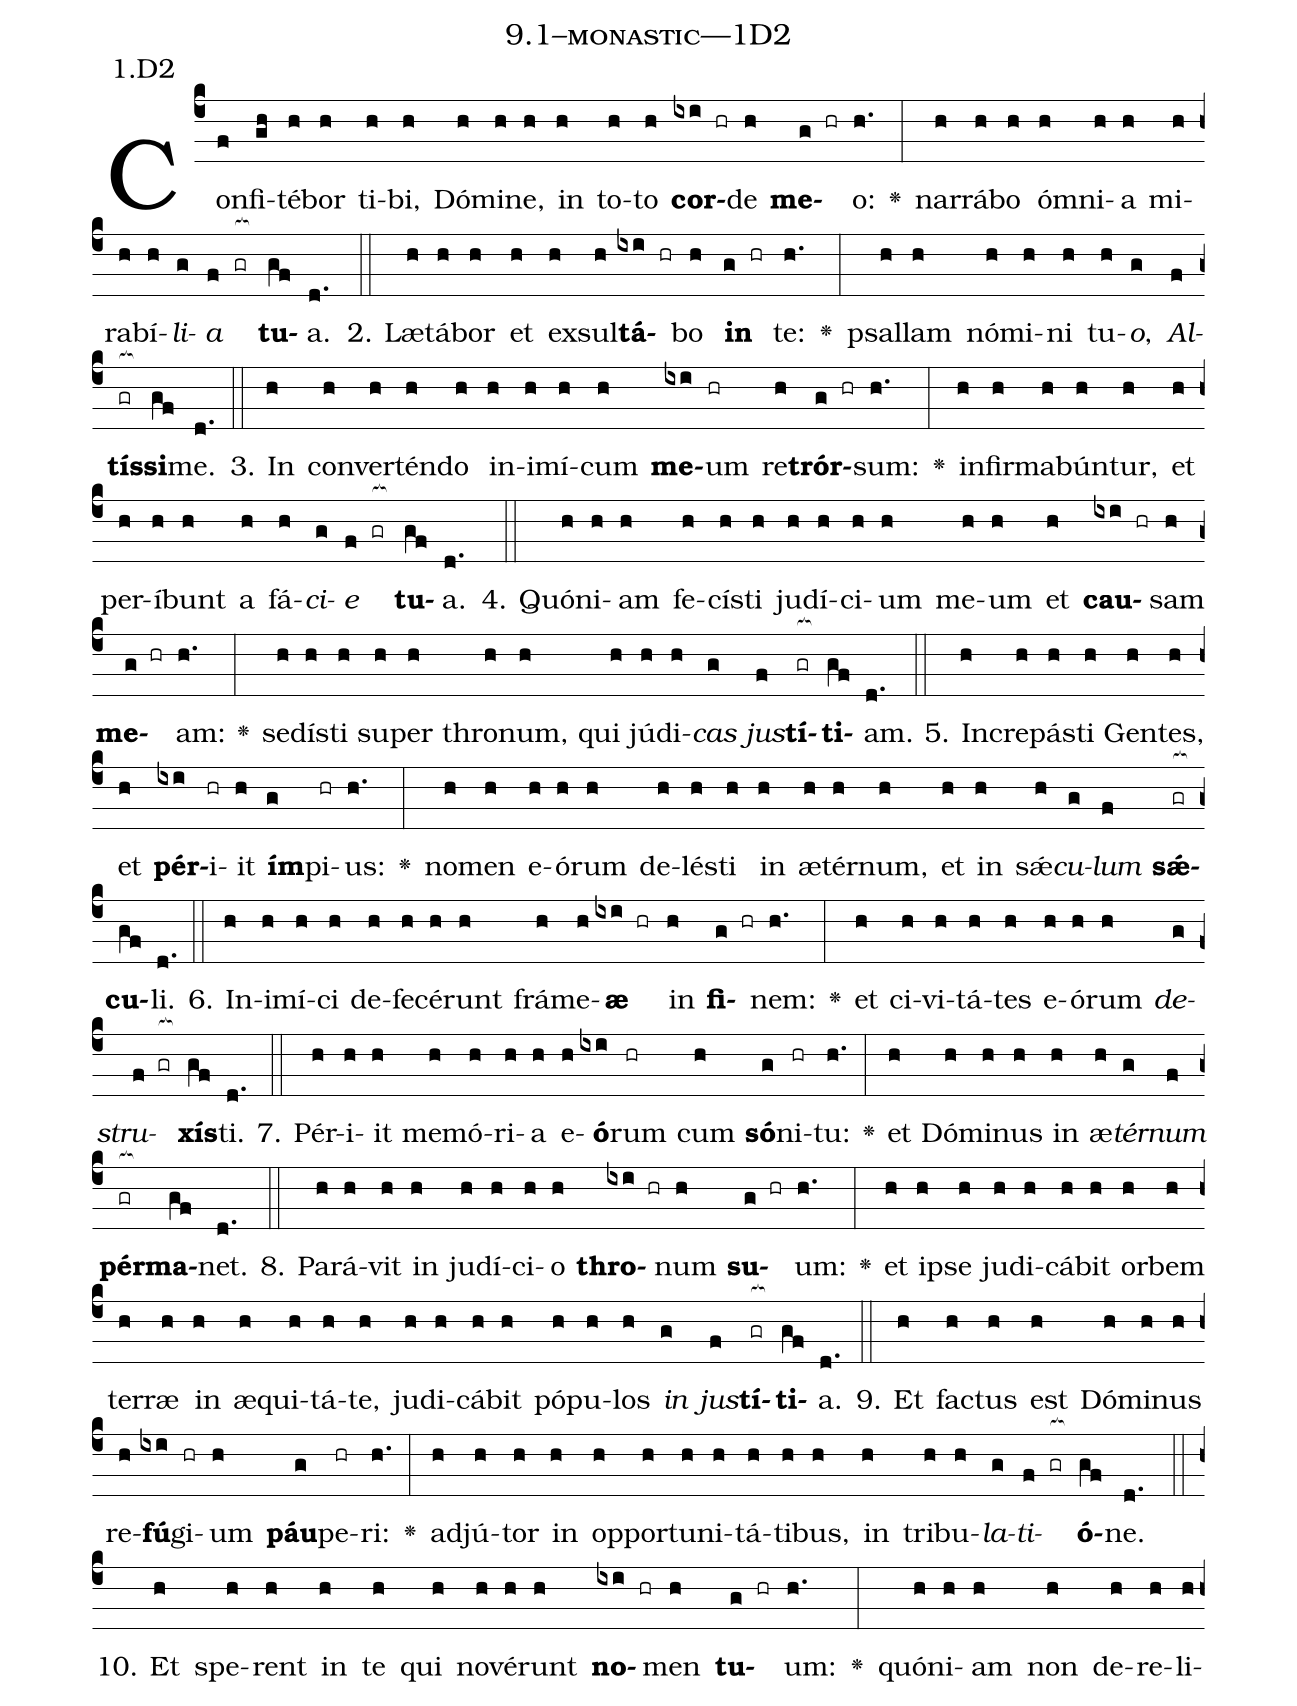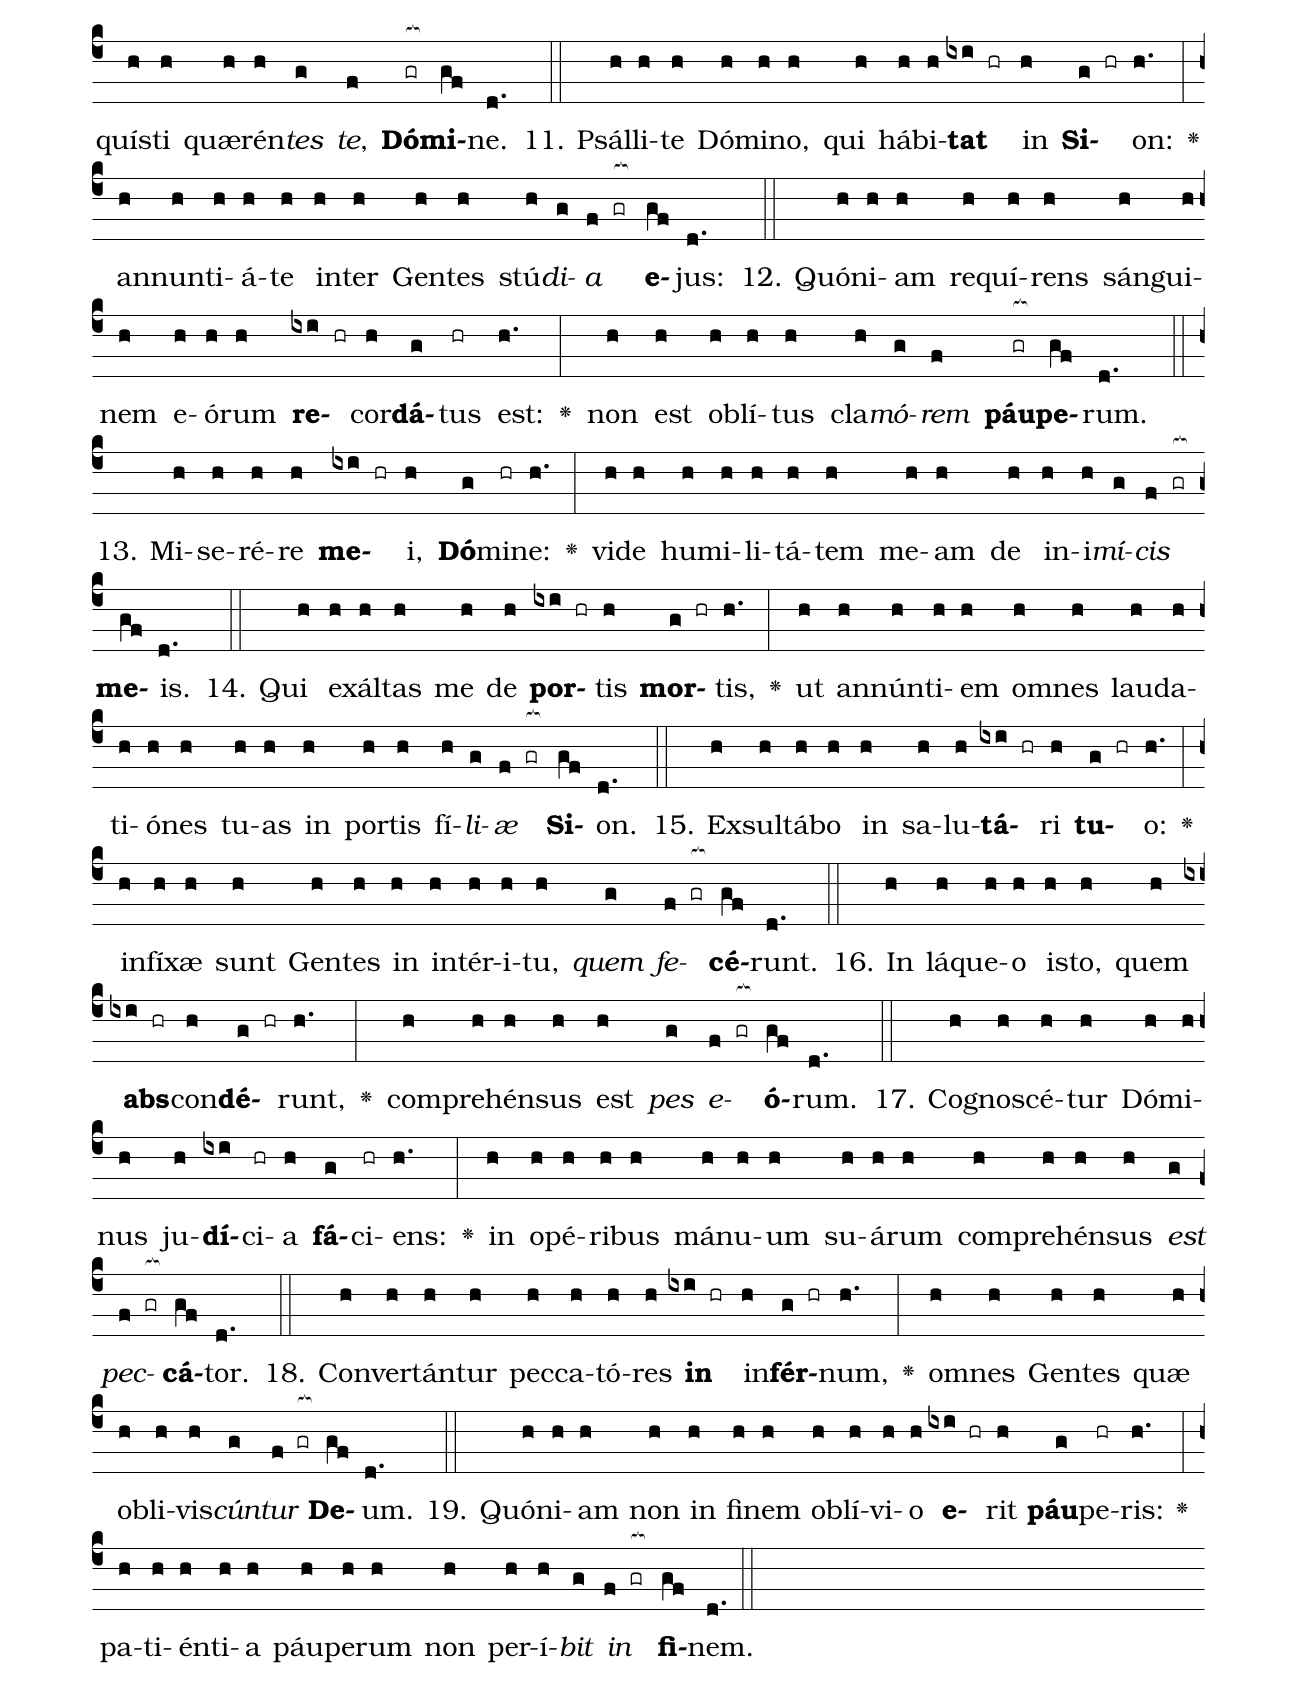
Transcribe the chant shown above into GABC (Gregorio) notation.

name: 9.1--monastic---1D2;
annotation: 1.D2;
%%
(c4)Con(f)fi(gh)té(h)bor(h) ti(h)bi,(h) Dó(h)mi(h)ne,(h) in(h) to(h)to(h) <b>cor</b>(ixi hr)de(h) <b>me</b>(g hr)o:(h.) <v>\greheightstar</v>(:) nar(h)rá(h)bo(h) óm(h)ni(h)a(h) mi(h)ra(h)bí(h)<i>li</i>(g)<i>a</i>(f gr[ocb:1{]) <b>tu</b>(gf[ocb:0}])a.(d.) (::)
2. Læ(h)tá(h)bor(h) et(h) ex(h)sul(h)<b>tá</b>(ixi hr)bo(h) <b>in</b>(g hr) te:(h.) <v>\greheightstar</v>(:) psal(h)lam(h) nó(h)mi(h)ni(h) tu(h)<i>o</i>,(g) <i>Al</i>(f)<b>tís</b>(gr[ocb:1{])<b>si</b>(gf[ocb:0}])me.(d.) (::)
3. In(h) con(h)ver(h)tén(h)do(h) in(h)i(h)mí(h)cum(h) <b>me</b>(ixi)um(hr) re(h)<b>trór</b>(g hr)sum:(h.) <v>\greheightstar</v>(:) in(h)fir(h)ma(h)bún(h)tur,(h) et(h) per(h)í(h)bunt(h) a(h) fá(h)<i>ci</i>(g)<i>e</i>(f gr[ocb:1{]) <b>tu</b>(gf[ocb:0}])a.(d.) (::)
4. Quón(h)i(h)am(h) fe(h)cís(h)ti(h) ju(h)dí(h)ci(h)um(h) me(h)um(h) et(h) <b>cau</b>(ixi hr)sam(h) <b>me</b>(g hr)am:(h.) <v>\greheightstar</v>(:) se(h)dís(h)ti(h) su(h)per(h) thro(h)num,(h) qui(h) jú(h)di(h)<i>cas</i>(g) <i>jus</i>(f)<b>tí</b>(gr[ocb:1{])<b>ti</b>(gf[ocb:0}])am.(d.) (::)
5. In(h)cre(h)pás(h)ti(h) Gen(h)tes,(h) et(h) <b>pér</b>(ixi)i(hr)it(h) <b>ím</b>(g)pi(hr)us:(h.) <v>\greheightstar</v>(:) no(h)men(h) e(h)ó(h)rum(h) de(h)lés(h)ti(h) in(h) æ(h)tér(h)num,(h) et(h) in(h) sǽ(h)<i>cu</i>(g)<i>lum</i>(f) <b>sǽ</b>(gr[ocb:1{])<b>cu</b>(gf[ocb:0}])li.(d.) (::)
6. In(h)i(h)mí(h)ci(h) de(h)fe(h)cé(h)runt(h) frá(h)me(h)<b>æ</b>(ixi hr) in(h) <b>fi</b>(g hr)nem:(h.) <v>\greheightstar</v>(:) et(h) ci(h)vi(h)tá(h)tes(h) e(h)ó(h)rum(h) <i>de</i>(g)<i>stru</i>(f gr[ocb:1{])<b>xís</b>(gf[ocb:0}])ti.(d.) (::)
7. Pér(h)i(h)it(h) me(h)mó(h)ri(h)a(h) e(h)<b>ó</b>(ixi)rum(hr) cum(h) <b>só</b>(g)ni(hr)tu:(h.) <v>\greheightstar</v>(:) et(h) Dó(h)mi(h)nus(h) in(h) æ(h)<i>tér</i>(g)<i>num</i>(f) <b>pér</b>(gr[ocb:1{])<b>ma</b>(gf[ocb:0}])net.(d.) (::)
8. Pa(h)rá(h)vit(h) in(h) ju(h)dí(h)ci(h)o(h) <b>thro</b>(ixi hr)num(h) <b>su</b>(g hr)um:(h.) <v>\greheightstar</v>(:) et(h) ip(h)se(h) ju(h)di(h)cá(h)bit(h) or(h)bem(h) ter(h)ræ(h) in(h) æ(h)qui(h)tá(h)te,(h) ju(h)di(h)cá(h)bit(h) pó(h)pu(h)los(h) <i>in</i>(g) <i>jus</i>(f)<b>tí</b>(gr[ocb:1{])<b>ti</b>(gf[ocb:0}])a.(d.) (::)
9. Et(h) fac(h)tus(h) est(h) Dó(h)mi(h)nus(h) re(h)<b>fú</b>(ixi)gi(hr)um(h) <b>páu</b>(g)pe(hr)ri:(h.) <v>\greheightstar</v>(:) ad(h)jú(h)tor(h) in(h) op(h)por(h)tu(h)ni(h)tá(h)ti(h)bus,(h) in(h) tri(h)bu(h)<i>la</i>(g)<i>ti</i>(f gr[ocb:1{])<b>ó</b>(gf[ocb:0}])ne.(d.) (::)
10. Et(h) spe(h)rent(h) in(h) te(h) qui(h) no(h)vé(h)runt(h) <b>no</b>(ixi hr)men(h) <b>tu</b>(g hr)um:(h.) <v>\greheightstar</v>(:) quón(h)i(h)am(h) non(h) de(h)re(h)li(h)quís(h)ti(h) quæ(h)rén(h)<i>tes</i>(g) <i>te</i>,(f) <b>Dó</b>(gr[ocb:1{])<b>mi</b>(gf[ocb:0}])ne.(d.) (::)
11. Psál(h)li(h)te(h) Dó(h)mi(h)no,(h) qui(h) há(h)bi(h)<b>tat</b>(ixi hr) in(h) <b>Si</b>(g hr)on:(h.) <v>\greheightstar</v>(:) an(h)nun(h)ti(h)á(h)te(h) in(h)ter(h) Gen(h)tes(h) stú(h)<i>di</i>(g)<i>a</i>(f gr[ocb:1{]) <b>e</b>(gf[ocb:0}])jus:(d.) (::)
12. Quón(h)i(h)am(h) re(h)quí(h)rens(h) sán(h)gui(h)nem(h) e(h)ó(h)rum(h) <b>re</b>(ixi hr)cor(h)<b>dá</b>(g)tus(hr) est:(h.) <v>\greheightstar</v>(:) non(h) est(h) ob(h)lí(h)tus(h) cla(h)<i>mó</i>(g)<i>rem</i>(f) <b>páu</b>(gr[ocb:1{])<b>pe</b>(gf[ocb:0}])rum.(d.) (::)
13. Mi(h)se(h)ré(h)re(h) <b>me</b>(ixi hr)i,(h) <b>Dó</b>(g)mi(hr)ne:(h.) <v>\greheightstar</v>(:) vi(h)de(h) hu(h)mi(h)li(h)tá(h)tem(h) me(h)am(h) de(h) in(h)i(h)<i>mí</i>(g)<i>cis</i>(f gr[ocb:1{]) <b>me</b>(gf[ocb:0}])is.(d.) (::)
14. Qui(h) ex(h)ál(h)tas(h) me(h) de(h) <b>por</b>(ixi hr)tis(h) <b>mor</b>(g hr)tis,(h.) <v>\greheightstar</v>(:) ut(h) an(h)nún(h)ti(h)em(h) om(h)nes(h) lau(h)da(h)ti(h)ó(h)nes(h) tu(h)as(h) in(h) por(h)tis(h) fí(h)<i>li</i>(g)<i>æ</i>(f gr[ocb:1{]) <b>Si</b>(gf[ocb:0}])on.(d.) (::)
15. Ex(h)sul(h)tá(h)bo(h) in(h) sa(h)lu(h)<b>tá</b>(ixi hr)ri(h) <b>tu</b>(g hr)o:(h.) <v>\greheightstar</v>(:) in(h)fí(h)xæ(h) sunt(h) Gen(h)tes(h) in(h) in(h)tér(h)i(h)tu,(h) <i>quem</i>(g) <i>fe</i>(f gr[ocb:1{])<b>cé</b>(gf[ocb:0}])runt.(d.) (::)
16. In(h) lá(h)que(h)o(h) is(h)to,(h) quem(h) <b>abs</b>(ixi hr)con(h)<b>dé</b>(g hr)runt,(h.) <v>\greheightstar</v>(:) com(h)pre(h)hén(h)sus(h) est(h) <i>pes</i>(g) <i>e</i>(f gr[ocb:1{])<b>ó</b>(gf[ocb:0}])rum.(d.) (::)
17. Co(h)gno(h)scé(h)tur(h) Dó(h)mi(h)nus(h) ju(h)<b>dí</b>(ixi)ci(hr)a(h) <b>fá</b>(g)ci(hr)ens:(h.) <v>\greheightstar</v>(:) in(h) o(h)pé(h)ri(h)bus(h) má(h)nu(h)um(h) su(h)á(h)rum(h) com(h)pre(h)hén(h)sus(h) <i>est</i>(g) <i>pec</i>(f gr[ocb:1{])<b>cá</b>(gf[ocb:0}])tor.(d.) (::)
18. Con(h)ver(h)tán(h)tur(h) pec(h)ca(h)tó(h)res(h) <b>in</b>(ixi hr) in(h)<b>fér</b>(g hr)num,(h.) <v>\greheightstar</v>(:) om(h)nes(h) Gen(h)tes(h) quæ(h) ob(h)li(h)vis(h)<i>cún</i>(g)<i>tur</i>(f gr[ocb:1{]) <b>De</b>(gf[ocb:0}])um.(d.) (::)
19. Quón(h)i(h)am(h) non(h) in(h) fi(h)nem(h) ob(h)lí(h)vi(h)o(h) <b>e</b>(ixi hr)rit(h) <b>páu</b>(g)pe(hr)ris:(h.) <v>\greheightstar</v>(:) pa(h)ti(h)én(h)ti(h)a(h) páu(h)pe(h)rum(h) non(h) per(h)í(h)<i>bit</i>(g) <i>in</i>(f gr[ocb:1{]) <b>fi</b>(gf[ocb:0}])nem.(d.) (::)
